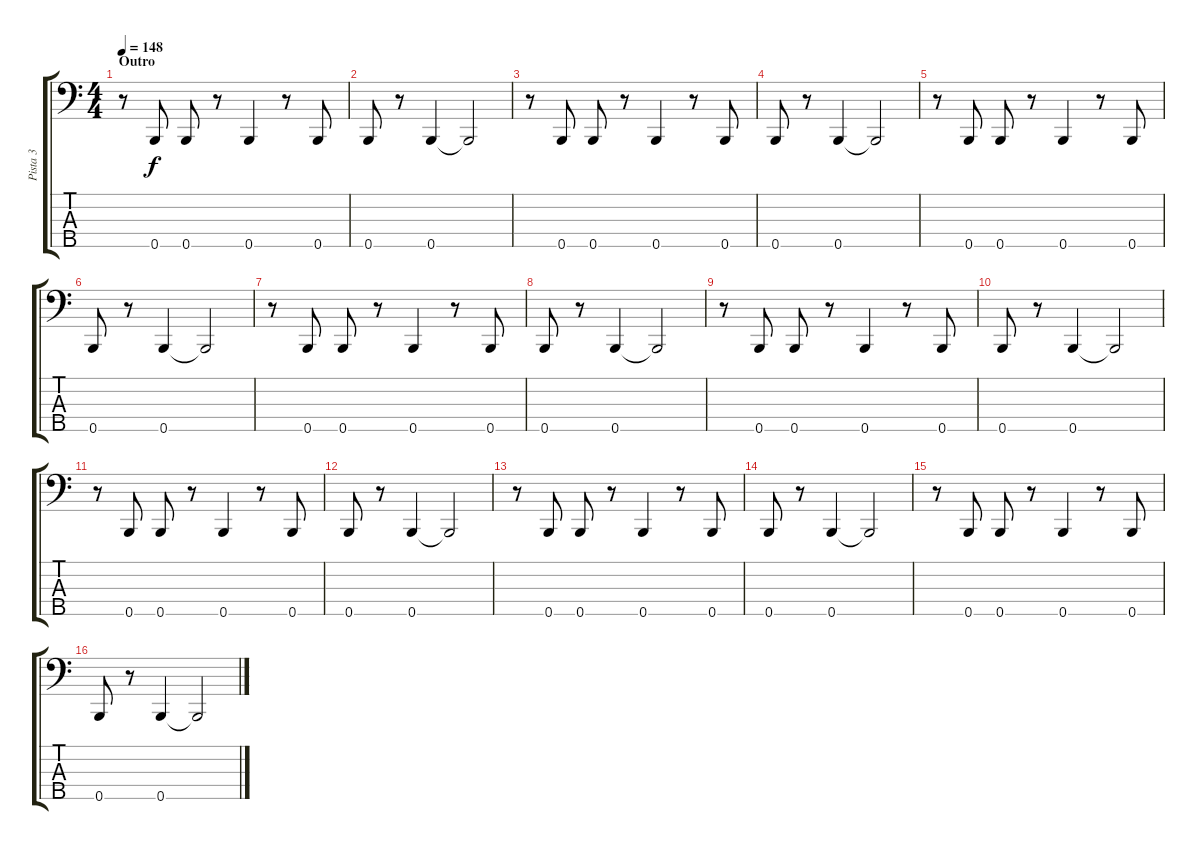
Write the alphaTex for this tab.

\track ("Pista 3" "Pista 3") {instrument electricbassfinger}
\staff {score tabs}
\tuning (G2 D2 A1 E1 B0) {hide}
\ts (4 4)
\section ("" "Outro")
\tempo 148
\clef f4
\ks c
r.8{dy f} 0.5.8 0.5.8 r.8 0.5.4 r.8 0.5.8 |
0.5.8 r.8 0.5.4 0.5{t}.2 |
r.8 0.5.8 0.5.8 r.8 0.5.4 r.8 0.5.8 |
0.5.8 r.8 0.5.4 0.5{t}.2 |
r.8 0.5.8 0.5.8 r.8 0.5.4 r.8 0.5.8 |
0.5.8 r.8 0.5.4 0.5{t}.2 |
r.8 0.5.8 0.5.8 r.8 0.5.4 r.8 0.5.8 |
0.5.8 r.8 0.5.4 0.5{t}.2 |
r.8 0.5.8 0.5.8 r.8 0.5.4 r.8 0.5.8 |
0.5.8 r.8 0.5.4 0.5{t}.2 |
r.8 0.5.8 0.5.8 r.8 0.5.4 r.8 0.5.8 |
0.5.8 r.8 0.5.4 0.5{t}.2 |
r.8 0.5.8 0.5.8 r.8 0.5.4 r.8 0.5.8 |
0.5.8 r.8 0.5.4 0.5{t}.2 |
r.8 0.5.8 0.5.8 r.8 0.5.4 r.8 0.5.8 |
0.5.8 r.8 0.5.4 0.5{t}.2
